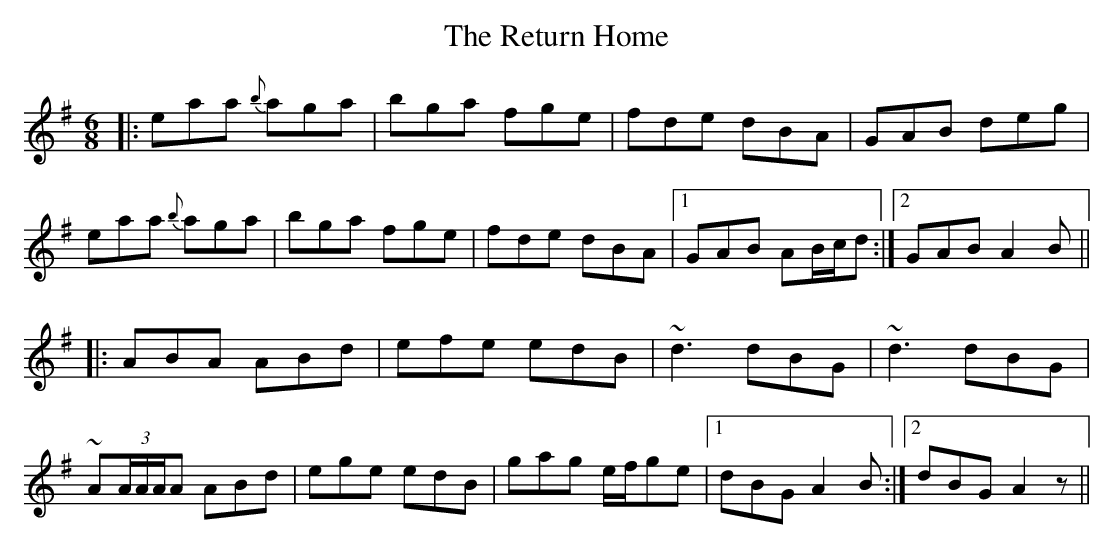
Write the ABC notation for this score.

X:1
T: The Return Home
M: 6/8
L: 1/8
K: Ador
|:eaa {b}aga|bga fge|fde dBA|GAB deg|
eaa {b}aga|bga fge|fde dBA|1 GAB AB/c/d:|2 GAB A2 B||
|:ABA ABd|efe edB|~d3 dBG|~d3 dBG|
~A(3A/A/A/A ABd|ege edB|gag e/f/ge|1 dBG A2 B:|2 dBG A2z||
